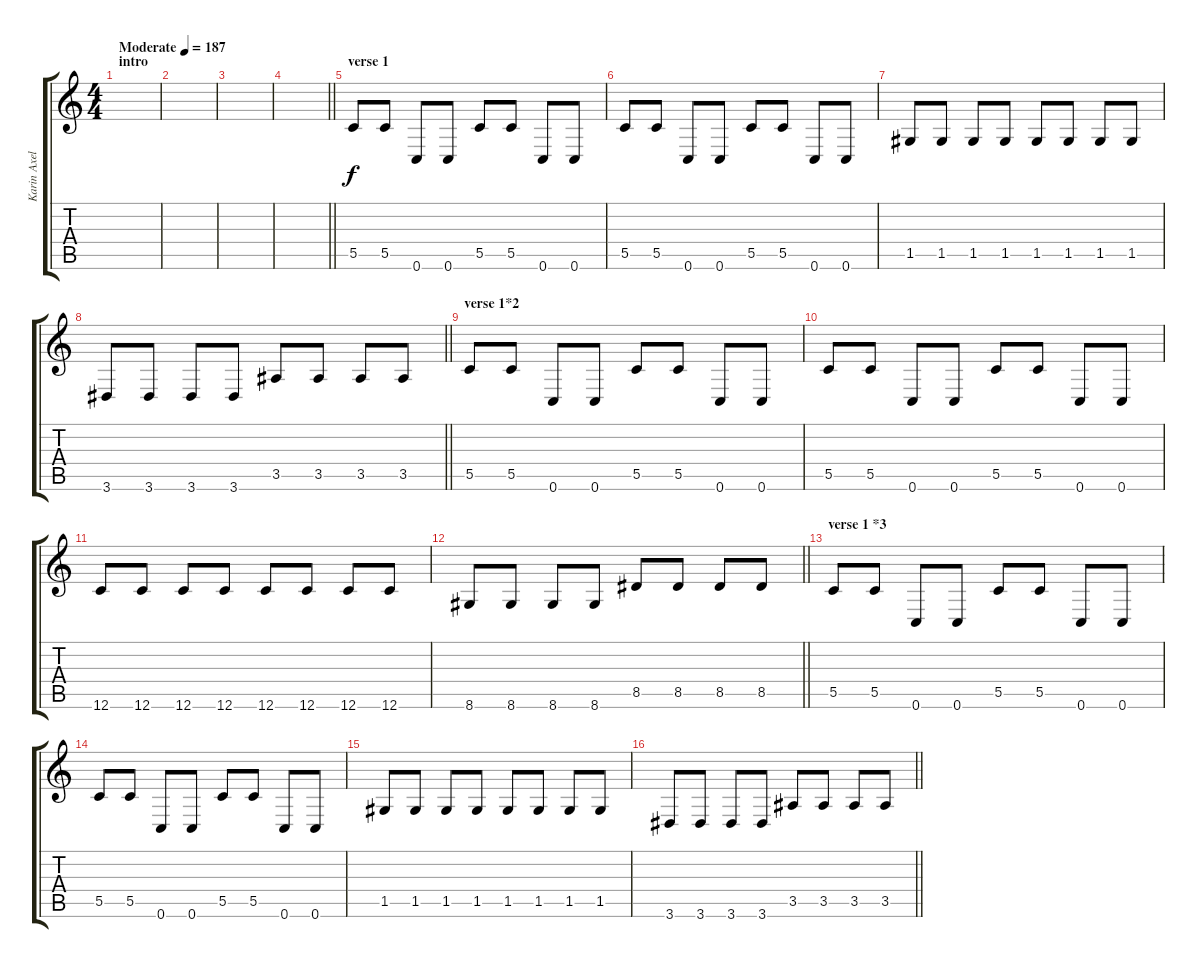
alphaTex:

\track ("Karin Axelsson" "Karin Axel") {instrument electricbasspick}
\staff {score tabs}
\tuning (D4 A3 F3 C3 G2 C2) {hide}
\ts (4 4)
\section ("" "intro")
\tempo (187 "Moderate")
\clef g2
\ks c
|
|
|
\barLineRight lightlight
|
\section ("" "verse 1")
5.5.8 5.5.8 0.6.8 0.6.8 5.5.8 5.5.8 0.6.8 0.6.8 |
5.5.8 5.5.8 0.6.8 0.6.8 5.5.8 5.5.8 0.6.8 0.6.8 |
1.5.8 1.5.8 1.5.8 1.5.8 1.5.8 1.5.8 1.5.8 1.5.8 |
\barLineRight lightlight
3.6.8 3.6.8 3.6.8 3.6.8 3.5.8 3.5.8 3.5.8 3.5.8 |
\section ("" "verse 1*2")
5.5.8 5.5.8 0.6.8 0.6.8 5.5.8 5.5.8 0.6.8 0.6.8 |
5.5.8 5.5.8 0.6.8 0.6.8 5.5.8 5.5.8 0.6.8 0.6.8 |
12.6.8 12.6.8 12.6.8 12.6.8 12.6.8 12.6.8 12.6.8 12.6.8 |
\barLineRight lightlight
8.6.8 8.6.8 8.6.8 8.6.8 8.5.8 8.5.8 8.5.8 8.5.8 |
\section ("" "verse 1 *3")
5.5.8 5.5.8 0.6.8 0.6.8 5.5.8 5.5.8 0.6.8 0.6.8 |
5.5.8 5.5.8 0.6.8 0.6.8 5.5.8 5.5.8 0.6.8 0.6.8 |
1.5.8 1.5.8 1.5.8 1.5.8 1.5.8 1.5.8 1.5.8 1.5.8 |
\barLineRight lightlight
3.6.8 3.6.8 3.6.8 3.6.8 3.5.8 3.5.8 3.5.8 3.5.8
